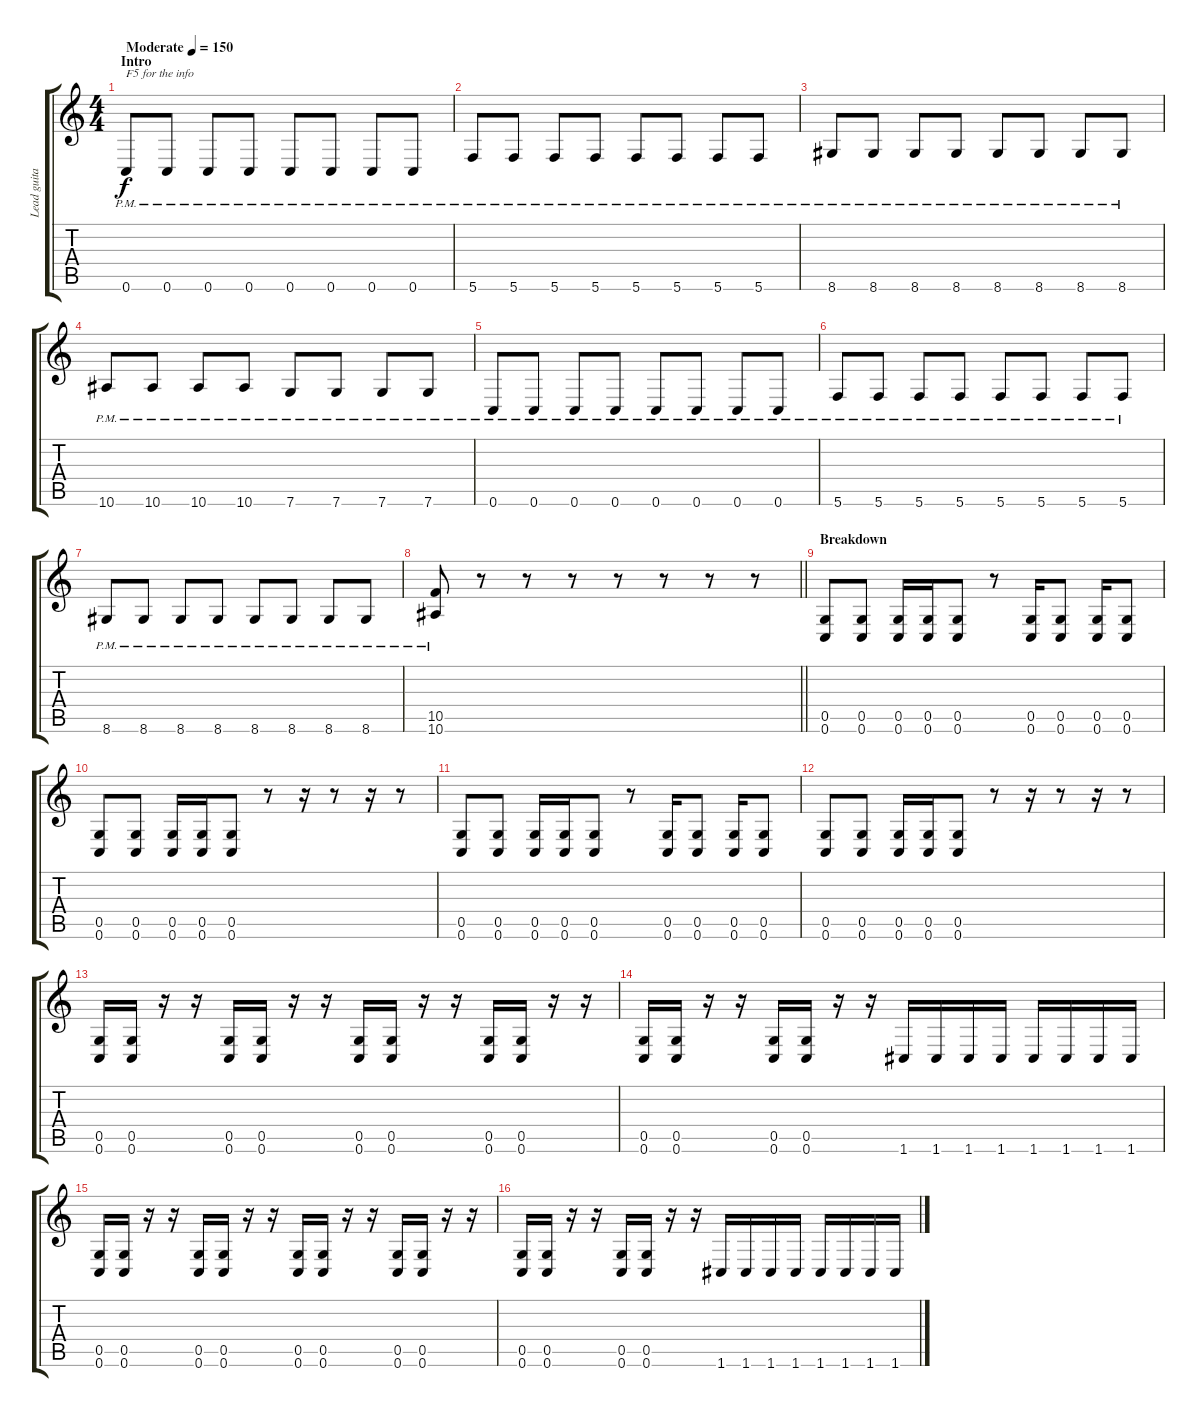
\track ("Lead guitar" "Lead guita") {instrument distortionguitar}
\staff {score tabs}
\tuning (D4 A3 F3 C3 G2 C2) {hide}
\ts (4 4)
\section ("" "Intro")
\tempo (150 "Moderate")
\clef g2
\ks c
0.6{pm}.8{txt "F5 for the info" dy f instrument distortionguitar} 0.6{pm}.8 0.6{pm}.8 0.6{pm}.8 0.6{pm}.8 0.6{pm}.8 0.6{pm}.8 0.6{pm}.8 |
5.6{pm}.8 5.6{pm}.8 5.6{pm}.8 5.6{pm}.8 5.6{pm}.8 5.6{pm}.8 5.6{pm}.8 5.6{pm}.8 |
8.6{pm}.8 8.6{pm}.8 8.6{pm}.8 8.6{pm}.8 8.6{pm}.8 8.6{pm}.8 8.6{pm}.8 8.6{pm}.8 |
10.6{pm}.8 10.6{pm}.8 10.6{pm}.8 10.6{pm}.8 7.6{pm}.8 7.6{pm}.8 7.6{pm}.8 7.6{pm}.8 |
0.6{pm}.8 0.6{pm}.8 0.6{pm}.8 0.6{pm}.8 0.6{pm}.8 0.6{pm}.8 0.6{pm}.8 0.6{pm}.8 |
5.6{pm}.8 5.6{pm}.8 5.6{pm}.8 5.6{pm}.8 5.6{pm}.8 5.6{pm}.8 5.6{pm}.8 5.6{pm}.8 |
8.6{pm}.8 8.6{pm}.8 8.6{pm}.8 8.6{pm}.8 8.6{pm}.8 8.6{pm}.8 8.6{pm}.8 8.6{pm}.8 |
\barLineRight lightlight
(10.5{pm} 10.6{pm}).8 r.8 r.8 r.8 r.8 r.8 r.8 r.8 |
\section ("" "Breakdown")
(0.5 0.6).8 (0.5 0.6).8 (0.5 0.6).16 (0.5 0.6).16 (0.5 0.6).8 r.8 (0.5 0.6).16 (0.5 0.6).8 (0.5 0.6).16 (0.5 0.6).8 |
(0.5 0.6).8 (0.5 0.6).8 (0.5 0.6).16 (0.5 0.6).16 (0.5 0.6).8 r.8 r.16 r.8 r.16 r.8 |
(0.5 0.6).8 (0.5 0.6).8 (0.5 0.6).16 (0.5 0.6).16 (0.5 0.6).8 r.8 (0.5 0.6).16 (0.5 0.6).8 (0.5 0.6).16 (0.5 0.6).8 |
(0.5 0.6).8 (0.5 0.6).8 (0.5 0.6).16 (0.5 0.6).16 (0.5 0.6).8 r.8 r.16 r.8 r.16 r.8 |
(0.5 0.6).16 (0.5 0.6).16 r.16 r.16 (0.5 0.6).16 (0.5 0.6).16 r.16 r.16 (0.5 0.6).16 (0.5 0.6).16 r.16 r.16 (0.5 0.6).16 (0.5 0.6).16 r.16 r.16 |
(0.5 0.6).16 (0.5 0.6).16 r.16 r.16 (0.5 0.6).16 (0.5 0.6).16 r.16 r.16 1.6.16 1.6.16 1.6.16 1.6.16 1.6.16 1.6.16 1.6.16 1.6.16 |
(0.5 0.6).16 (0.5 0.6).16 r.16 r.16 (0.5 0.6).16 (0.5 0.6).16 r.16 r.16 (0.5 0.6).16 (0.5 0.6).16 r.16 r.16 (0.5 0.6).16 (0.5 0.6).16 r.16 r.16 |
(0.5 0.6).16 (0.5 0.6).16 r.16 r.16 (0.5 0.6).16 (0.5 0.6).16 r.16 r.16 1.6.16 1.6.16 1.6.16 1.6.16 1.6.16 1.6.16 1.6.16 1.6.16
